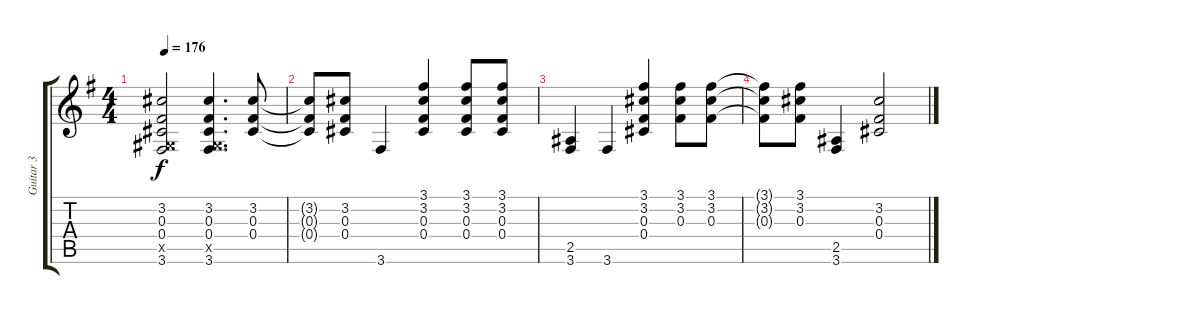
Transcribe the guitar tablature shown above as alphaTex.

\track ("Guitar 3" "Guitar 3") {instrument acousticguitarsteel}
\staff {score tabs}
\tuning (Eb4 Bb3 Gb3 Db3 Ab2 Eb2) {hide}
\ts (4 4)
\tempo 176
\clef g2
\ks g
(3.2 0.3 0.4 0.5{x} 3.6).2{dy f} (3.2 0.3 0.4 0.5{x} 3.6).4{d} (3.2 0.3 0.4).8 |
(3.2{t} 0.3{t} 0.4{t}).8 (3.2 0.3 0.4).8 3.6.4 (3.1 3.2 0.3 0.4).4 (3.1 3.2 0.3 0.4).8 (3.1 3.2 0.3 0.4).8 |
(2.5 3.6).4 3.6.4 (3.1 3.2 0.3 0.4).4 (3.1 3.2 0.3).8 (3.1 3.2 0.3).8 |
(3.1{t} 3.2{t} 0.3{t}).8 (3.1 3.2 0.3).8 (2.5 3.6).4 (3.2 0.3 0.4).2
